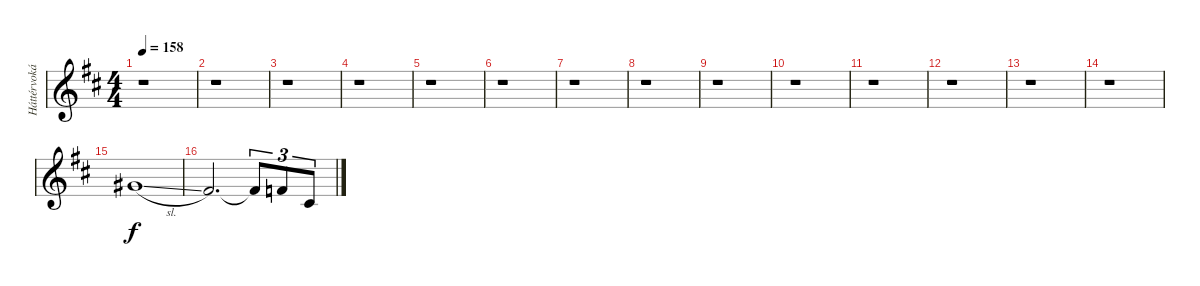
\track ("Háttérvokál" "Háttérvoká") {instrument choiraahs}
\staff {score}
\tuning (E4 B3 G3 D3 A2 E2) {hide}
\ts (4 4)
\tempo 158
\clef g2
\ks d
r.1{dy f} |
r.1 |
r.1 |
r.1 |
r.1 |
r.1 |
r.1 |
r.1 |
r.1 |
r.1 |
r.1 |
r.1 |
r.1 |
r.1 |
4.1{sl}.1 |
2.1.2{d} 2.1{t}.8{tu (3 2)} 1.1.8{tu (3 2)} 2.2.8{tu (3 2)}
